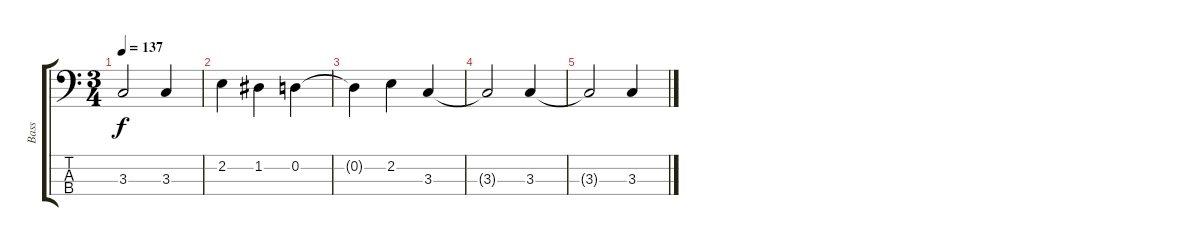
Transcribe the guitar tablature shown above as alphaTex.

\track ("Bass" "Bass") {instrument electricbasspick}
\staff {score tabs}
\tuning (G2 D2 A1 E1) {hide}
\ts (3 4)
\tempo 137
\clef f4
\ks c
3.3{t}.2{dy f} 3.3.4 |
2.2.4 1.2.4 0.2.4 |
0.2{t}.4 2.2.4{volume 3} 3.3.4 |
3.3{t}.2 3.3.4 |
3.3{t}.2 3.3.4
